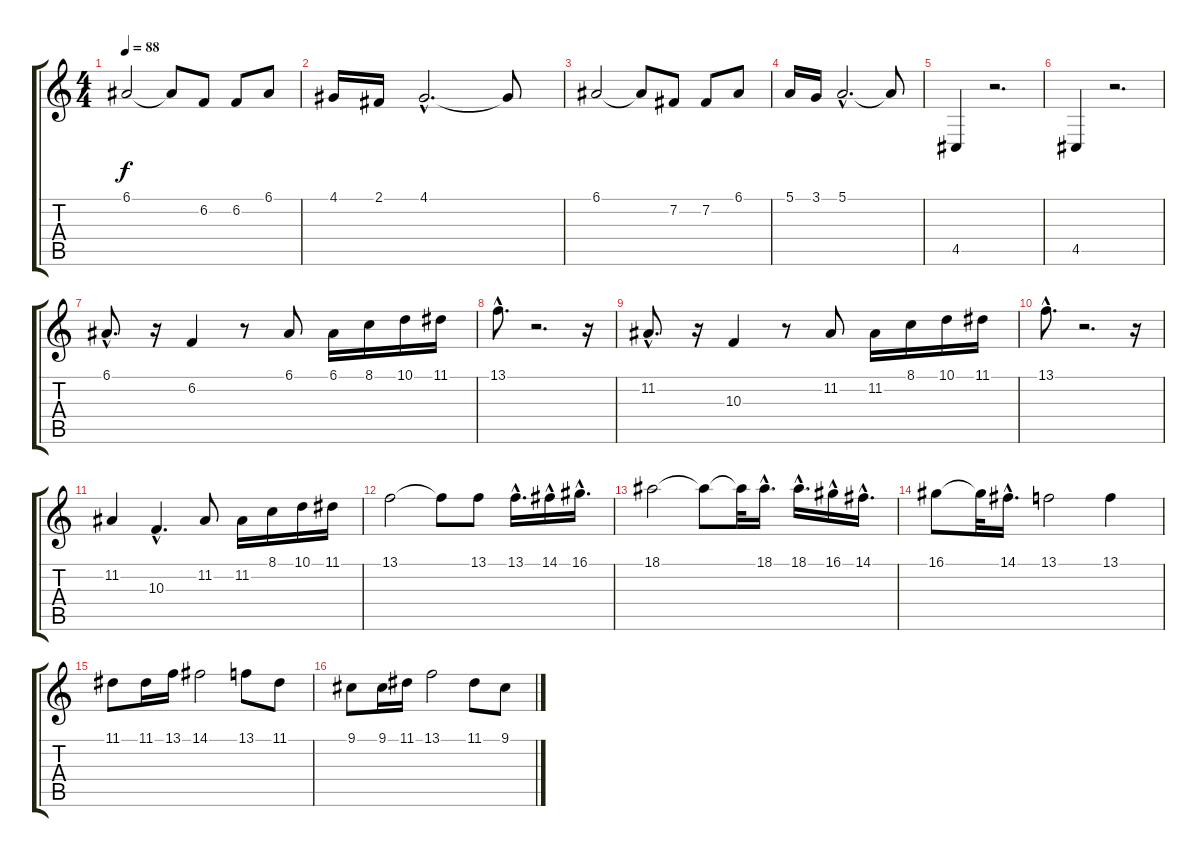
\track "" {instrument clarinet}
\staff {score tabs}
\tuning (E4 B3 G3 D3 A2 E2) {hide}
\ts (4 4)
\tempo 88
\clef g2
\ks c
6.1.2{dy f instrument clarinet} 6.1{t}.8 6.2.8 6.2.8 6.1.8 |
4.1.16 2.1.16 4.1{hac}.2{d} 4.1{t}.8 |
6.1.2 6.1{t}.8 7.2.8 7.2.8 6.1.8 |
5.1.16 3.1.16 5.1{hac}.2{d} 5.1{t}.8 |
4.5.4 r.2{d} |
4.5.4 r.2{d} |
6.1{hac}.8{d} r.16 6.2.4 r.8 6.1.8 6.1.16 8.1.16 10.1.16 11.1.16 |
13.1{hac}.8{d} r.2{d} r.16 |
11.2{hac}.8{d} r.16 10.3.4 r.8 11.2.8 11.2.16 8.1.16 10.1.16 11.1.16 |
13.1{hac}.8{d} r.2{d} r.16 |
11.2.4 10.3{hac}.4{d} 11.2.8 11.2.16 8.1.16 10.1.16 11.1.16 |
13.1.2 13.1{t}.8 13.1.8 13.1{hac}.16{d} 14.1{hac}.16 16.1{hac}.16{d} |
18.1.2 18.1{t}.8 18.1{t}.32 18.1{hac}.16{d} 18.1{hac}.16{d} 16.1{hac}.16 14.1{hac}.16{d} |
16.1.8 16.1{t}.32 14.1{hac}.16{d} 13.1.2 13.1.4 |
11.1.8 11.1.16 13.1.16 14.1.2 13.1.8 11.1.8 |
9.1.8 9.1.16 11.1.16 13.1.2 11.1.8 9.1.8
